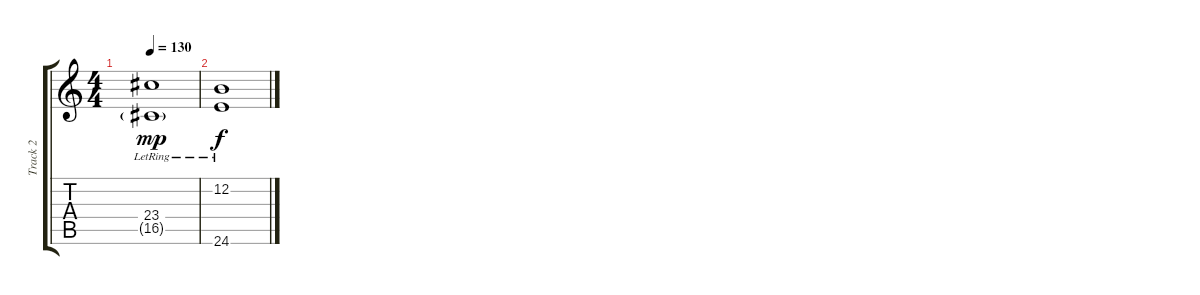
\track ("Track 2" "Track 2") {instrument lead6voice}
\staff {score tabs}
\tuning (E4 B3 G3 D3 A2 E2) {hide}
\ts (4 4)
\tempo 130
\clef g2
\ks c
(23.4{lr} 16.5{g}).1{dy mp} |
(12.2{lr} 24.6{t}).1{dy f}
